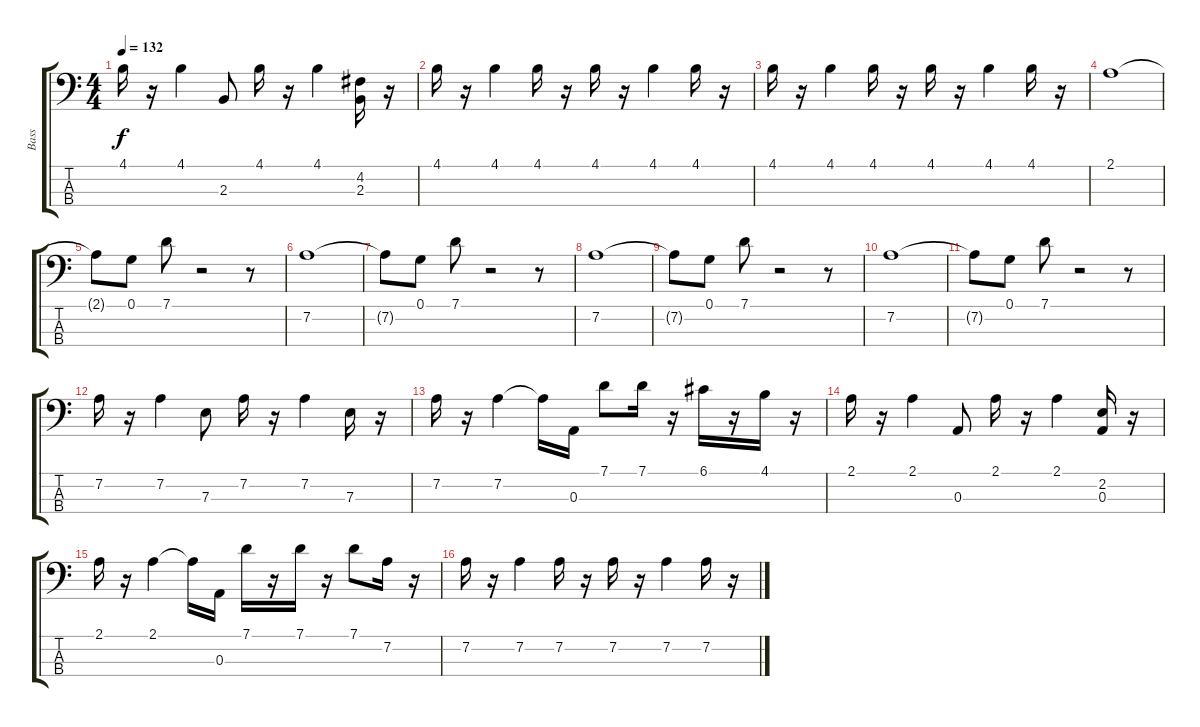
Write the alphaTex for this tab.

\track ("Bass" "Bass") {instrument electricbassfinger}
\staff {score tabs}
\tuning (G2 D2 A1 E1) {hide}
\ts (4 4)
\tempo 132
\clef f4
\ks c
4.1.16{dy f} r.16 4.1.4 2.3.8 4.1.16 r.16 4.1.4 (4.2 2.3).16 r.16 |
4.1.16 r.16 4.1.4 4.1.16 r.16 4.1.16 r.16 4.1.4 4.1.16 r.16 |
4.1.16 r.16 4.1.4 4.1.16 r.16 4.1.16 r.16 4.1.4 4.1.16 r.16 |
2.1.1 |
2.1{t}.8 0.1.8 7.1.8 r.2 r.8 |
7.2.1 |
7.2{t}.8 0.1.8 7.1.8 r.2 r.8 |
7.2.1 |
7.2{t}.8 0.1.8 7.1.8 r.2 r.8 |
7.2.1 |
7.2{t}.8 0.1.8 7.1.8 r.2 r.8 |
7.2.16 r.16 7.2.4 7.3.8 7.2.16 r.16 7.2.4 7.3.16 r.16 |
7.2.16 r.16 7.2.4 7.2{t}.16 0.3.16 7.1.8 7.1.16 r.16 6.1.16 r.16 4.1.16 r.16 |
2.1.16 r.16 2.1.4 0.3.8 2.1.16 r.16 2.1.4 (2.2 0.3).16 r.16 |
2.1.16 r.16 2.1.4 2.1{t}.16 0.3.16 7.1.16 r.16 7.1.16 r.16 7.1.8 7.2.16 r.16 |
7.2.16 r.16 7.2.4 7.2.16 r.16 7.2.16 r.16 7.2.4 7.2.16 r.16
